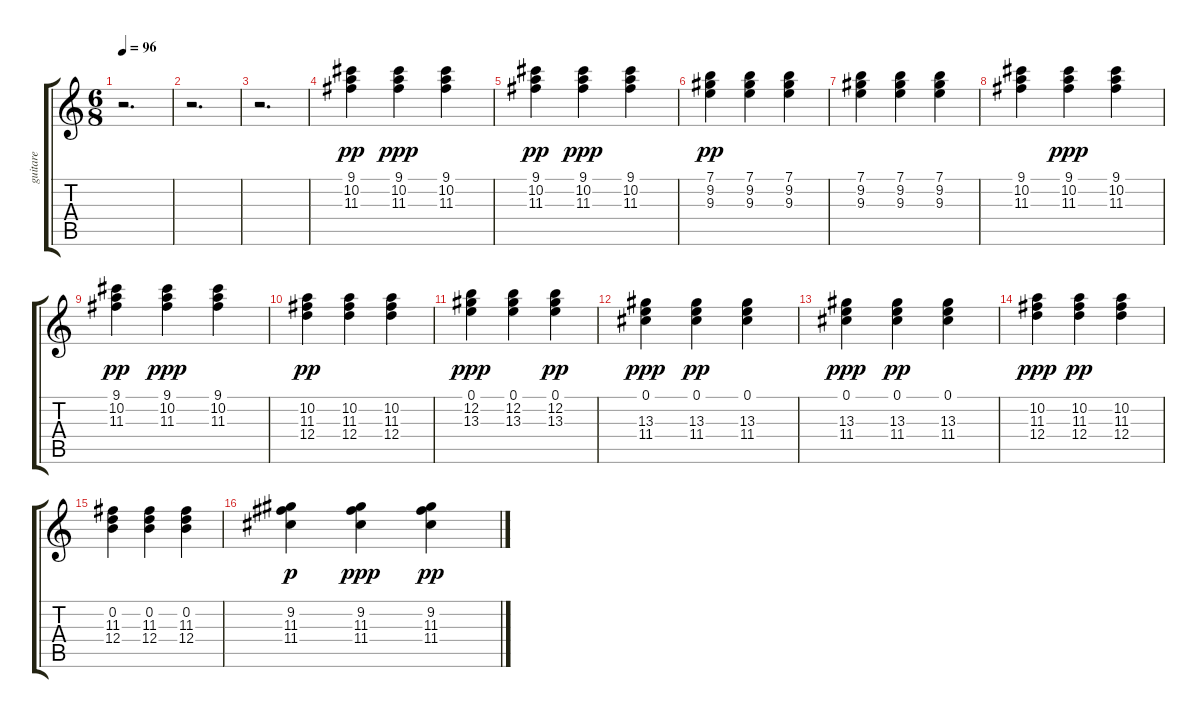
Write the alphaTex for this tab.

\track ("guitare" "guitare") {instrument acousticguitarnylon}
\staff {score tabs}
\tuning (E4 B3 G3 D3 A2 E2) {hide}
\ts (6 8)
\tempo 96
\clef g2
\ks c
r.2{d dy pp instrument acousticguitarnylon} |
r.2{d} |
r.2{d} |
(9.1 10.2 11.3).4 (9.1 10.2 11.3).4{dy ppp} (9.1 10.2 11.3).4 |
(9.1 10.2 11.3).4{dy pp} (9.1 10.2 11.3).4{dy ppp} (9.1 10.2 11.3).4 |
(7.1 9.2 9.3).4{dy pp} (7.1 9.2 9.3).4 (7.1 9.2 9.3).4 |
(7.1 9.2 9.3).4 (7.1 9.2 9.3).4 (7.1 9.2 9.3).4 |
(9.1 10.2 11.3).4 (9.1 10.2 11.3).4{dy ppp} (9.1 10.2 11.3).4 |
(9.1 10.2 11.3).4{dy pp} (9.1 10.2 11.3).4{dy ppp} (9.1 10.2 11.3).4 |
(10.2 11.3 12.4).4{dy pp} (10.2 11.3 12.4).4 (10.2 11.3 12.4).4 |
(0.1 12.2 13.3).4{dy ppp} (0.1 12.2 13.3).4 (0.1 12.2 13.3).4{dy pp} |
(0.1 13.3 11.4).4{dy ppp} (0.1 13.3 11.4).4{dy pp} (0.1 13.3 11.4).4 |
(0.1 13.3 11.4).4{dy ppp} (0.1 13.3 11.4).4{dy pp} (0.1 13.3 11.4).4 |
(10.2 11.3 12.4).4{dy ppp} (10.2 11.3 12.4).4{dy pp} (10.2 11.3 12.4).4 |
(0.2 11.3 12.4).4 (0.2 11.3 12.4).4 (0.2 11.3 12.4).4 |
(9.2 11.3 11.4).4{dy p} (9.2 11.3 11.4).4{dy ppp} (9.2 11.3 11.4).4{dy pp}
